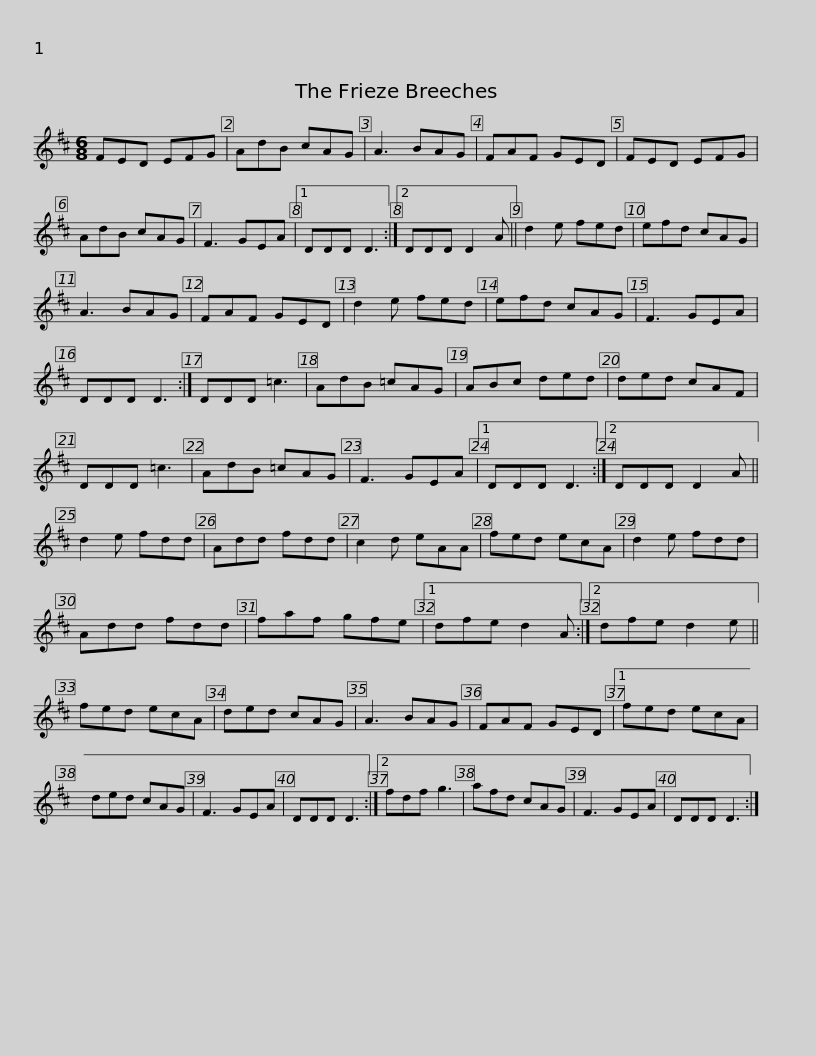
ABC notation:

X:1
L:1/8
M:6/8
I:linebreak $
K:D
V:1 treble
V:1
 FED EFG | AdB cAG | A3 BAG | FAF GED | FED EFG | %5
 AdB cAG | F3 GEA |1 DDD D3 :|2$ DDD D2 A || d2 e fed | %10
 efd cAG | A3 BAG | FAF GED | d2 e fed | efd cAG | %15
 F3 GEA |$ DDD D3 :| DDD =c3 | AdB =cAG | ABc ded | %20
 ded cAF | DDD =c3 | AdB =cAG | F3 GEA |1$ DDD D3 :|2 %25
 DDD D2 A || d2 e fdd | Add fdd | c2 d eAA | fed ecA | %30
 d2 e fdd | Add fdd |$ faf gfe |1 dfe d2 A :|2 dfe d2 e || %35
 fed ecA | ded cAG | A3 BAG | FAF GED |1 fed ecA |$ %40
 ded cAG | F3 GEA | DDD D3 :|2 fdf g3 | afd cAG | %45
 F3 GEA | DDD D3 :| %47
